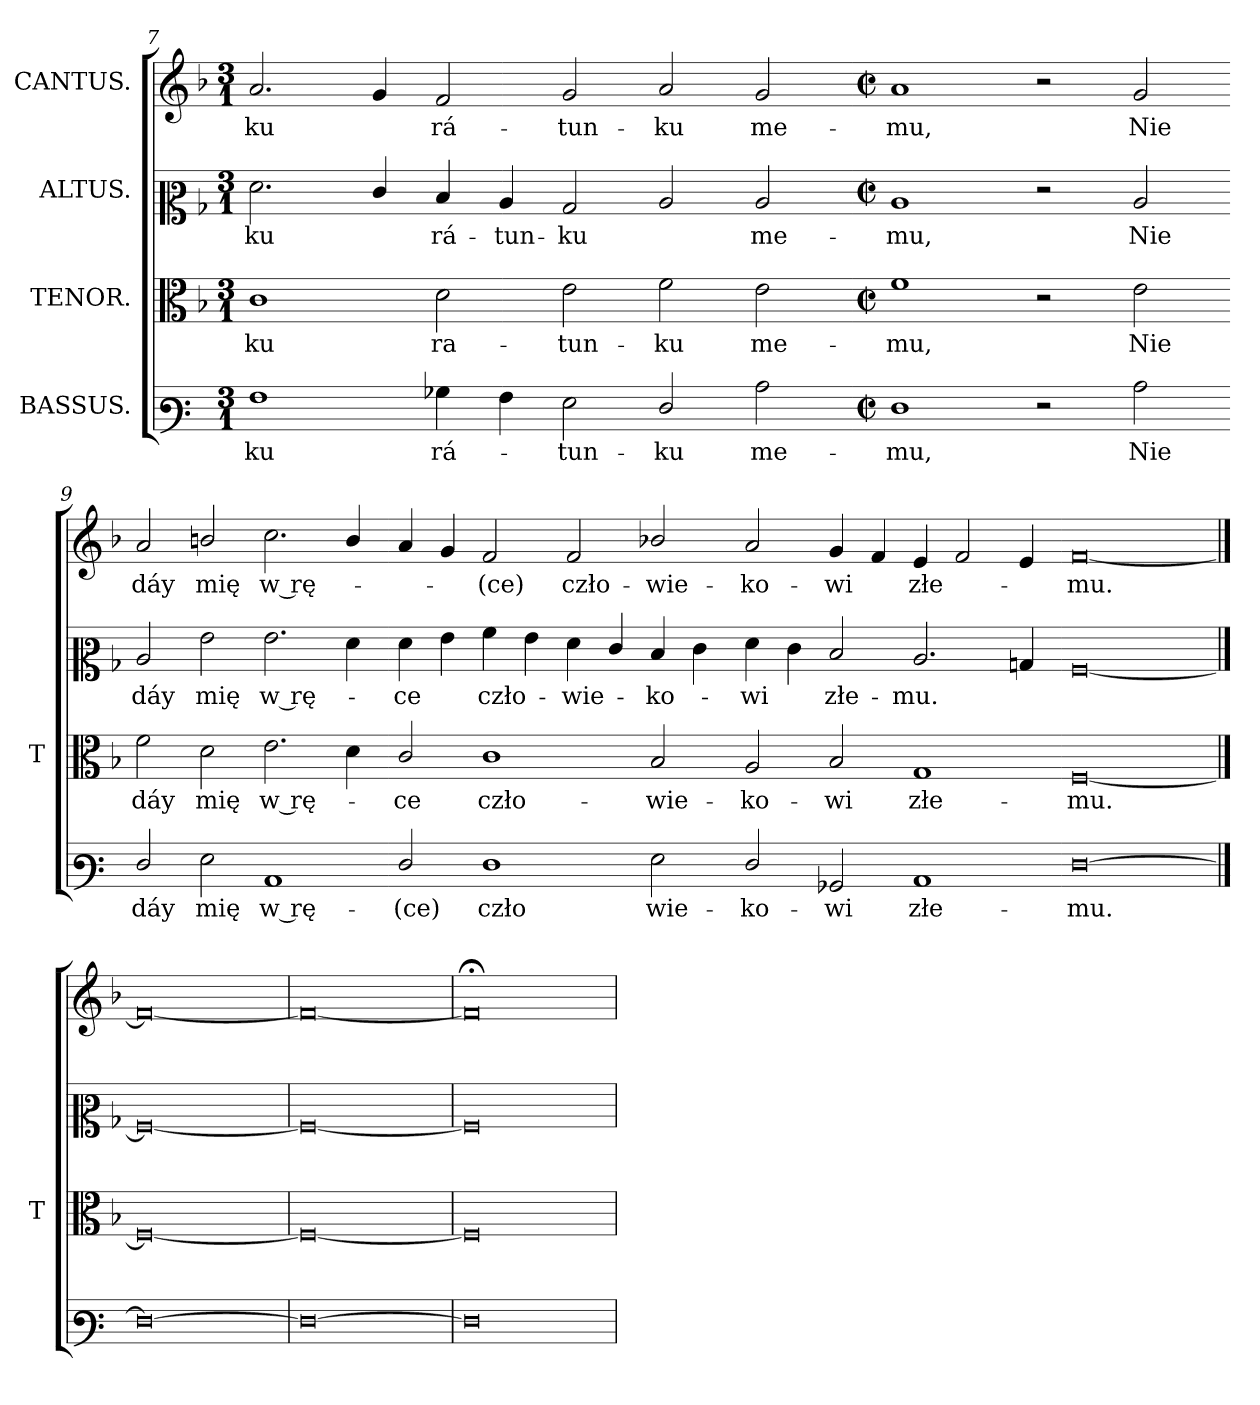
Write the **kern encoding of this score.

**kern	**text	**kern	**text	**kern	**text	**kern	**text
*part4	*part4	*part3	*part3	*part2	*part2	*part1	*part1
*staff4	*staff4	*staff3	*staff3	*staff2	*staff2	*staff1	*staff1
*I"BASSUS.	*	*I"TENOR.	*	*I"ALTUS.	*	*I"CANTUS.	*
*	*	*I'T	*	*	*	*	*
*clefF3	*	*clefC3	*	*clefC2	*	*clefG2	*
*	*	*k[b-]	*	*k[b-]	*	*k[b-]	*
*M3/1	*	*M3/1	*	*M3/1	*	*M3/1	*
=7	=7	=7	=7	=7	=7	=7	=7
1A\	ku	1c\	ku	2.f\	ku	2.a/	ku
.	.	.	.	4e/	.	4g/	.
4B-\	rá-	2d\	ra-	4d/	rá-	2f/	rá-
4A\	.	.	.	4c/	-tun-	.	.
2G\	-tun-	2e\	-tun-	2B-/	-ku	2g/	-tun-
2F/	-ku	2f\	-ku	2c/	.	2a/	-ku
2c\	me-	2e\	me-	2c/	me-	2g/	me-
=8-	=8-	=8-	=8-	=8-	=8-	=8-	=8-
*M2/1	*	*M2/1	*	*M2/1	*	*M2/1	*
*met(c|)	*	*met(c|)	*	*met(c|)	*	*met(c|)	*
1F\	-mu,	1f\	-mu,	1c/	-mu,	1a/	-mu,
2r	.	2r	.	2r	.	2r	.
2c\	Nie	2e\	Nie	2c/	Nie	2g/	Nie
=9-	=9-	=9-	=9-	=9-	=9-	=9-	=9-
2F/	dáy	2f\	dáy	2c/	dáy	2a/	dáy
2G\	mię	2d\	mię	2g\	mię	2bn/	mię
1C/	w rę-	2.e\	w rę-	2.g\	w rę-	2.cc\	w rę-
.	.	4d\	.	4f\	.	4b/	.
=10-	=10-	=10-	=10-	=10-	=10-	=10-	=10-
2F/	-(ce)	2c/	-ce	4f\	-ce	4a/	.
.	.	.	.	4g\	.	4g/	.
1F\	czło	1c\	czło-	4a\	czło-	2f/	-(ce)
.	.	.	.	4g\	.	.	.
.	.	.	.	4f\	-wie-	2f/	czło-
.	.	.	.	4e/	.	.	.
2G\	-wie-	2B-/	-wie-	4d/	-ko-	2b-X/	-wie-
.	.	.	.	4e\	.	.	.
=11-	=11-	=11-	=11-	=11-	=11-	=11-	=11-
2F/	-ko-	2A/	-ko-	4f\	-wi	2a/	-ko-
.	.	.	.	4e\	.	.	.
2BB-/	-wi	2B-/	-wi	2d/	złe-	4g/	-wi
.	.	.	.	.	.	4f/	.
1C/	złe-	1G/	złe-	2.c/	-mu.	4e/	złe-
.	.	.	.	.	.	2f/	.
.	.	.	.	4Bn/	.	4e/	.
=12-	=12-	=12-	=12-	=12-	=12-	=12-	=12-
[0F\	-mu.	[0F/	-mu.	[0A/	.	[0f/	-mu.
==13	==13	==13	==13	==13	==13	==13	==13
0F\_	.	0F/_	.	0A/_	.	0f/_	.
=14	=14	=14	=14	=14	=14	=14	=14
0F\_	.	0F/_	.	0A/_	.	0f/_	.
=15	=15	=15	=15	=15	=15	=15	=15
0F\]	.	0F/]	.	0A/]	.	0f;</]	.
=	=	=	=	=	=	=	=
*-	*-	*-	*-	*-	*-	*-	*-
